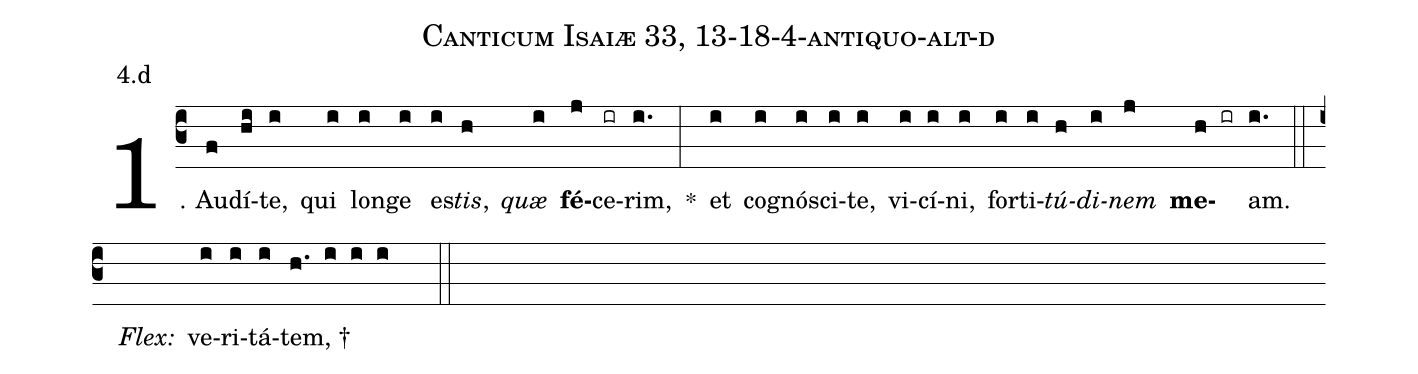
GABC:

name: Canticum Isaiæ 33, 13-18-4-antiquo-alt-d;
annotation: 4.d;
%%
(c3)1. Au(f)dí(hi)te,(i) qui(i) lon(i)ge(i) es(i)<i>tis</i>,(h) <i>quæ</i>(i) <b>fé</b>(j)ce(ir)rim,(i.) *(:) et(i) co(i)gnó(i)sci(i)te,(i) vi(i)cí(i)ni,(i) for(i)ti(i)<i>tú</i>(h)<i>di</i>(i)<i>nem</i>(j) <b>me</b>(h ir)am.(i.) (::)
<i>Flex:</i>()  ve(i)ri(i)tá(i)tem, †(h. i i i  ::)
